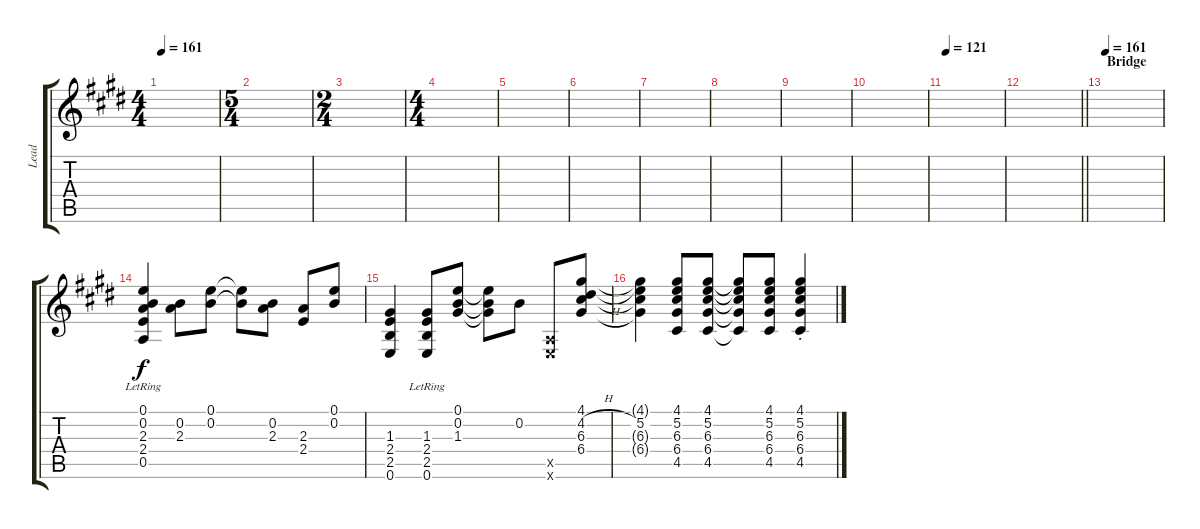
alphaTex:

\track ("Lead" "Lead") {instrument distortionguitar}
\staff {score tabs}
\tuning (E4 B3 G3 D3 A2 E2) {hide}
\ts (4 4)
\tempo 161
\clef g2
\ks e
|
\ts (5 4)
|
\ts (2 4)
|
\ts (4 4)
|
|
|
|
|
|
|
\tempo 121
|
\barLineRight lightlight
|
\section ("" "Bridge")
\tempo 161
|
(0.1 0.2{lr} 2.3 2.4 0.5).4{volume 11 instrument overdrivenguitar} (0.2 2.3).8 (0.1 0.2).8 (0.1{t} 0.2{t}).8 (0.2 2.3).8 (2.3 2.4).8 (0.1 0.2).8 |
(1.3 2.4 2.5 0.6).4 (1.3{lr} 2.4{lr} 2.5 0.6).8 (0.1 0.2 1.3).8 (0.1{t} 0.2{t} 1.3{t}).8 0.2.8 (0.5{x} 0.6{x}).8 (4.1 4.2{h} 6.3 6.4).8 |
(4.1{t} 5.2 6.3{t} 6.4{t}).4 (4.1 5.2 6.3 6.4 4.5).8 (4.1 5.2 6.3 6.4 4.5).8 (4.1{t} 5.2{t} 6.3{t} 6.4{t} 4.5{t}).8 (4.1 5.2 6.3 6.4 4.5).8 (4.1 5.2 6.3 6.4 4.5{st}).4
